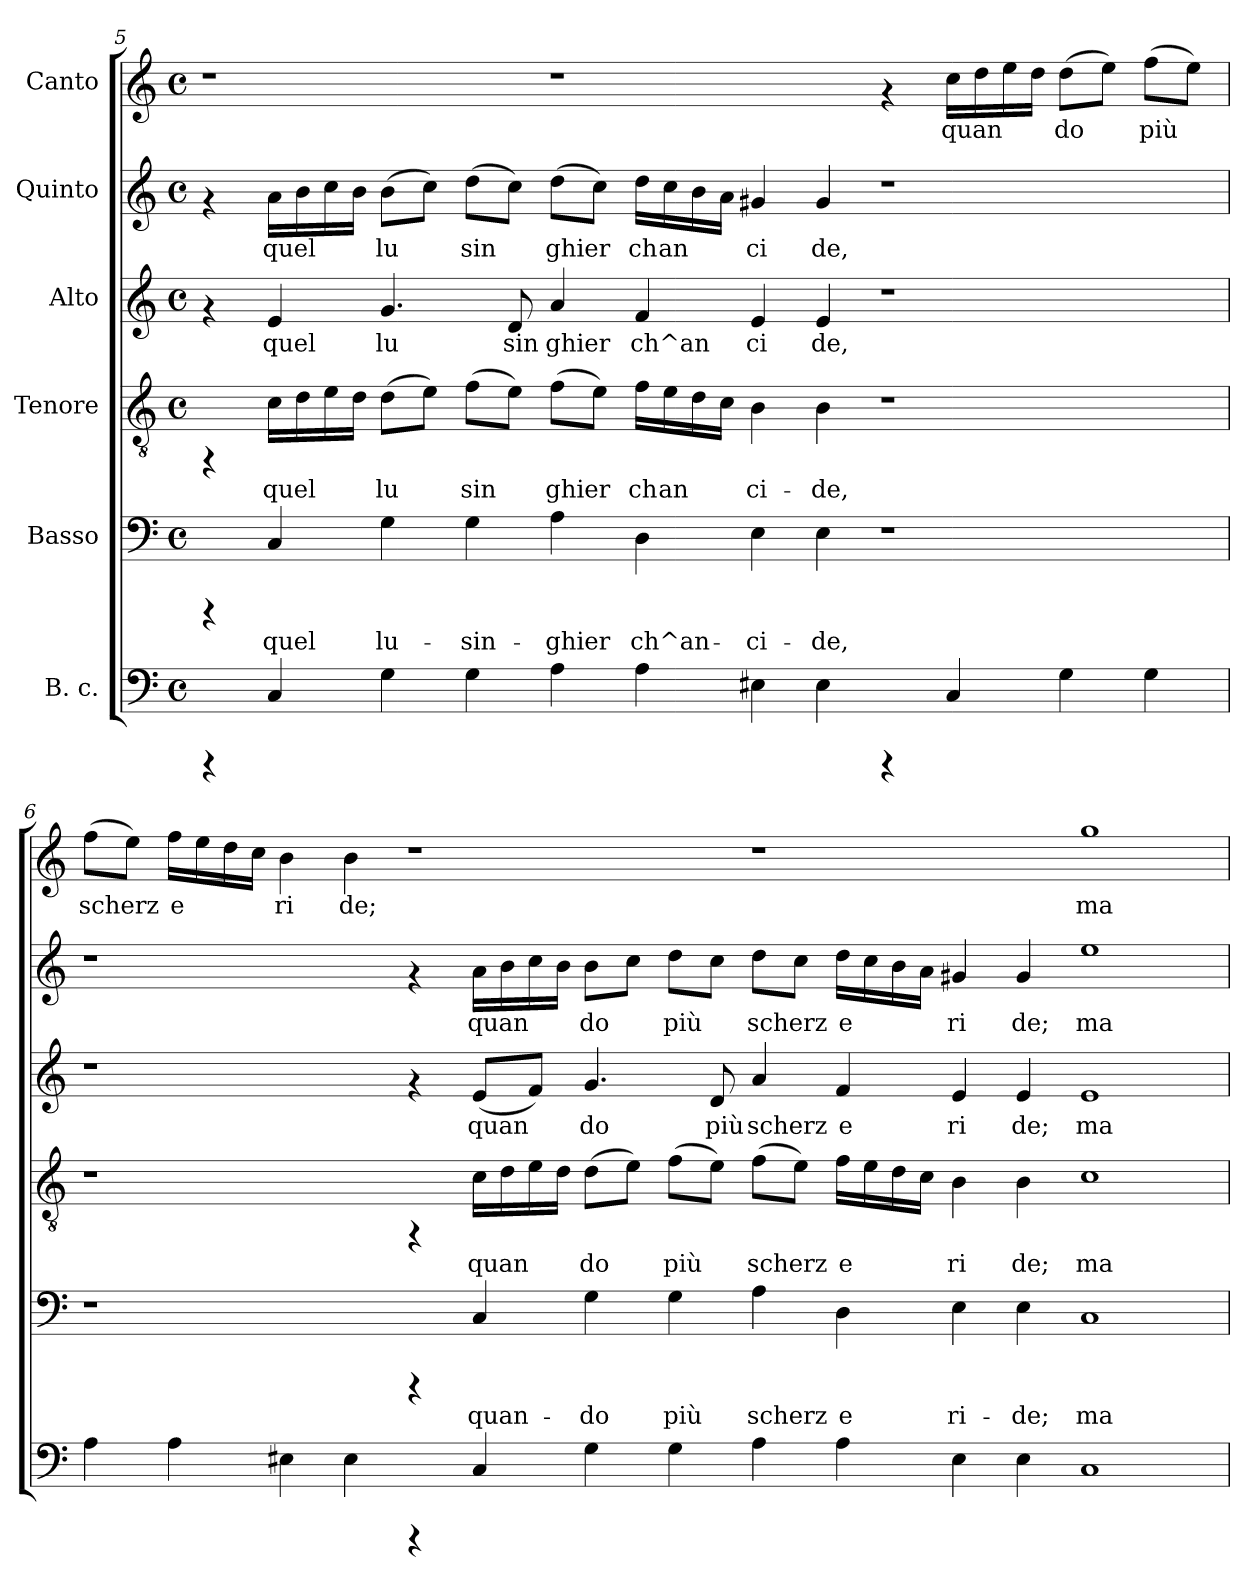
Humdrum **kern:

**kern	**kern	**text	**kern	**text	**kern	**text	**kern	**text	**kern	**text
*part6	*part5	*part5	*part4	*part4	*part3	*part3	*part2	*part2	*part1	*part1
*staff6	*staff5	*staff5	*staff4	*staff4	*staff3	*staff3	*staff2	*staff2	*staff1	*staff1
*I"B. c.	*I"Basso	*	*I"Tenore	*	*I"Alto	*	*I"Quinto	*	*I"Canto	*
!!LO:LB:g=z
*clefF4	*clefF4	*	*clefGv2	*	*clefG2	*	*clefG2	*	*clefG2	*
*k[]	*k[]	*	*k[]	*	*k[]	*	*k[]	*	*k[]	*
*C:	*C:	*	*C:	*	*C:	*	*C:	*	*C:	*
*M4/4	*M4/4	*	*M4/4	*	*M4/4	*	*M4/4	*	*M4/4	*
*met(c)	*met(c)	*	*met(c)	*	*met(c)	*	*met(c)	*	*met(c)	*
=5	=5	=5	=5	=5	=5	=5	=5	=5	=5	=5
4rCCC	4rCCC	.	4rFF	.	4rf	.	4rf	.	1r	.
!	!	!LO:LY:b:cj	!	!LO:LY:b:cj	!	!LO:LY:b:cj	!	!LO:LY:b:cj	!	!
4C/	4C/	quel	16c\L	quel	4e/	quel	16a\L	quel	.	.
!	!	!	!	!LO:LY:b:cj	!	!	!	!LO:LY:b:cj	!	!
.	.	.	16d\	.	.	.	16b\	.	.	.
!	!	!	!	!LO:LY:b:cj	!	!	!	!LO:LY:b:cj	!	!
.	.	.	16e\	.	.	.	16cc\	.	.	.
!	!	!	!	!LO:LY:b:cj	!	!	!	!LO:LY:b:cj	!	!
.	.	.	16d\J	.	.	.	16b\J	.	.	.
!	!	!LO:LY:b:cj	!	!LO:LY:b:cj	!	!LO:LY:b:cj	!	!LO:LY:b:cj	!	!
4G\	4G\	lu-	(>8d\L	lu-	4.g/	lu	(>8b\L	lu	.	.
!	!	!	!	!LO:LY:b:cj	!	!	!	!LO:LY:b:cj	!	!
.	.	.	8e\J)	--	.	.	8cc\J)	.	.	.
!	!	!LO:LY:b:cj	!	!LO:LY:b:cj	!	!	!	!LO:LY:b:cj	!	!
4G\	4G\	-sin-	(>8f\L	-sin-	.	.	(>8dd\L	sin	.	.
!	!	!	!	!LO:LY:b:cj	!	!LO:LY:b:cj	!	!LO:LY:b:cj	!	!
.	.	.	8e\J)	--	8d/	sin	8cc\J)	.	.	.
!	!	!LO:LY:b:cj	!	!LO:LY:b:cj	!	!LO:LY:b:cj	!	!LO:LY:b:cj	!	!
4A\	4A\	-ghier	(>8f\L	-ghier	4a/	ghier	(>8dd\L	ghier	1r	.
!	!	!	!	!LO:LY:b:cj	!	!	!	!LO:LY:b:cj	!	!
.	.	.	8e\J)	.	.	.	8cc\J)	.	.	.
!	!	!LO:LY:b:cj	!	!LO:LY:b:cj	!	!LO:LY:b:cj	!	!LO:LY:b:cj	!	!
4A\	4D\	ch^an-	16f\L	ch	4f/	ch^an	16dd\L	ch	.	.
!	!	!	!	!LO:LY:b:cj	!	!	!	!LO:LY:b:cj	!	!
.	.	.	16e\	an-	.	.	16cc\	an	.	.
!	!	!	!	!LO:LY:b:cj	!	!	!	!LO:LY:b:cj	!	!
.	.	.	16d\	--	.	.	16b\	.	.	.
!	!	!	!	!LO:LY:b:cj	!	!	!	!LO:LY:b:cj	!	!
.	.	.	16c\J	--	.	.	16a\J	.	.	.
!	!	!LO:LY:b:cj	!	!LO:LY:b:cj	!	!LO:LY:b:cj	!	!LO:LY:b:cj	!	!
4E#\	4E\	-ci-	4B\	-ci-	4e/	ci	4g#X/	ci	.	.
!	!	!LO:LY:b:cj	!	!LO:LY:b:cj	!	!LO:LY:b:cj	!	!LO:LY:b:cj	!	!
4E#\	4E\	-de,	4B\	-de,	4e/	de,	4g#/	de,	.	.
4rCCC	1r	.	1r	.	1r	.	1r	.	4rf	.
!	!	!	!	!	!	!	!	!	!	!LO:LY:b:rj
4C/	.	.	.	.	.	.	.	.	16cc\L	quan-
!	!	!	!	!	!	!	!	!	!	!LO:LY:b:rj
.	.	.	.	.	.	.	.	.	16dd\	--
!	!	!	!	!	!	!	!	!	!	!LO:LY:b:rj
.	.	.	.	.	.	.	.	.	16ee\	--
!	!	!	!	!	!	!	!	!	!	!LO:LY:b:rj
.	.	.	.	.	.	.	.	.	16dd\J	--
!	!	!	!	!	!	!	!	!	!	!LO:LY:b:rj
4G\	.	.	.	.	.	.	.	.	(>8dd\L	-do
!	!	!	!	!	!	!	!	!	!	!LO:LY:b:rj
.	.	.	.	.	.	.	.	.	8ee\J)	.
!	!	!	!	!	!	!	!	!	!	!LO:LY:b:rj
4G\	.	.	.	.	.	.	.	.	(>8ff\L	più
!	!	!	!	!	!	!	!	!	!	!LO:LY:b:rj
.	.	.	.	.	.	.	.	.	8ee\J)	.
!!LO:PB:g=z
=6	=6	=6	=6	=6	=6	=6	=6	=6	=6	=6
!	!	!	!	!	!	!	!	!	!	!LO:LY:b:rj
4A\	1r	.	1r	.	1r	.	1r	.	(>8ff\L	scherz
!	!	!	!	!	!	!	!	!	!	!LO:LY:b:rj
.	.	.	.	.	.	.	.	.	8ee\J)	.
!	!	!	!	!	!	!	!	!	!	!LO:LY:b:rj
4A\	.	.	.	.	.	.	.	.	16ff\L	e
!	!	!	!	!	!	!	!	!	!	!LO:LY:b:rj
.	.	.	.	.	.	.	.	.	16ee\	.
!	!	!	!	!	!	!	!	!	!	!LO:LY:b:rj
.	.	.	.	.	.	.	.	.	16dd\	.
!	!	!	!	!	!	!	!	!	!	!LO:LY:b:rj
.	.	.	.	.	.	.	.	.	16cc\J	.
!	!	!	!	!	!	!	!	!	!	!LO:LY:b:rj
4E#\	.	.	.	.	.	.	.	.	4b\	ri
!	!	!	!	!	!	!	!	!	!	!LO:LY:b:rj
4E#\	.	.	.	.	.	.	.	.	4b\	de;
4rCCC	4rCCC	.	4rFF	.	4rf	.	4rf	.	1r	.
!	!	!LO:LY:b:cj	!	!LO:LY:b:cj	!	!LO:LY:b:cj	!	!LO:LY:b:cj	!	!
4C/	4C/	quan-	16c\L	quan	(<8e/L	quan	16a\L	quan	.	.
!	!	!	!	!LO:LY:b:cj	!	!	!	!LO:LY:b:cj	!	!
.	.	.	16d\	.	.	.	16b\	.	.	.
!	!	!	!	!LO:LY:b:cj	!	!LO:LY:b:cj	!	!LO:LY:b:cj	!	!
.	.	.	16e\	.	8f/J)	.	16cc\	.	.	.
!	!	!	!	!LO:LY:b:cj	!	!	!	!LO:LY:b:cj	!	!
.	.	.	16d\J	.	.	.	16b\J	.	.	.
!	!	!LO:LY:b:cj	!	!LO:LY:b:cj	!	!LO:LY:b:cj	!	!LO:LY:b:cj	!	!
4G\	4G\	-do	(>8d\L	do	4.g/	do	8b\L	do	.	.
!	!	!	!	!LO:LY:b:cj	!	!	!	!LO:LY:b:cj	!	!
.	.	.	8e\J)	.	.	.	8cc\J	.	.	.
!	!	!LO:LY:b:cj	!	!LO:LY:b:cj	!	!	!	!LO:LY:b:cj	!	!
4G\	4G\	più	(>8f\L	più	.	.	8dd\L	più	.	.
!	!	!	!	!LO:LY:b:cj	!	!LO:LY:b:cj	!	!LO:LY:b:cj	!	!
.	.	.	8e\J)	.	8d/	più	8cc\J	.	.	.
!	!	!LO:LY:b:cj	!	!LO:LY:b:cj	!	!LO:LY:b:cj	!	!LO:LY:b:cj	!	!
4A\	4A\	scherz	(>8f\L	scherz	4a/	scherz	8dd\L	scherz	1r	.
!	!	!	!	!LO:LY:b:cj	!	!	!	!LO:LY:b:cj	!	!
.	.	.	8e\J)	.	.	.	8cc\J	.	.	.
!	!	!LO:LY:b:cj	!	!LO:LY:b:cj	!	!LO:LY:b:cj	!	!LO:LY:b:cj	!	!
4A\	4D\	e	16f\L	e	4f/	e	16dd\L	e	.	.
!	!	!	!	!LO:LY:b:cj	!	!	!	!LO:LY:b:cj	!	!
.	.	.	16e\	.	.	.	16cc\	.	.	.
!	!	!	!	!LO:LY:b:cj	!	!	!	!LO:LY:b:cj	!	!
.	.	.	16d\	.	.	.	16b\	.	.	.
!	!	!	!	!LO:LY:b:cj	!	!	!	!LO:LY:b:cj	!	!
.	.	.	16c\J	.	.	.	16a\J	.	.	.
!	!	!LO:LY:b:cj	!	!LO:LY:b:cj	!	!LO:LY:b:cj	!	!LO:LY:b:cj	!	!
4E#\	4E\	ri-	4B\	ri	4e/	ri	4g#X/	ri	.	.
!	!	!LO:LY:b:cj	!	!LO:LY:b:cj	!	!LO:LY:b:cj	!	!LO:LY:b:cj	!	!
4E#\	4E\	-de;	4B\	de;	4e/	de;	4g#/	de;	.	.
!	!	!LO:LY:b:cj	!	!LO:LY:b:cj	!	!LO:LY:b:cj	!	!LO:LY:b:cj	!	!LO:LY:b:rj
1C	1C	ma	1c	ma	1e	ma	1ee	ma	1gg	ma
=	=	=	=	=	=	=	=	=	=	=
*-	*-	*-	*-	*-	*-	*-	*-	*-	*-	*-
